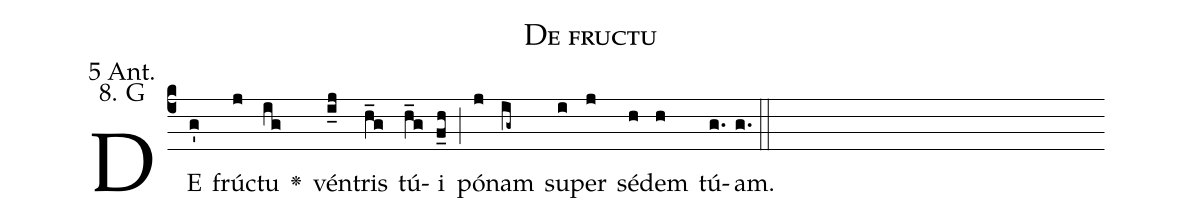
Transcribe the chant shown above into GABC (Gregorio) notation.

name: De fructu;
office-part: 5 Antiphon;
mode: 8G;
annotation: 5 Ant.;
annotation: 8. G;
def-m1:}{\greseteolcustos{manual}{;
def-m2:\ifx\breakbeforeEuouae\undefined\else;
def-m3:\fi}\ifx\noeuouae\undefined\def\noeuouae{F}\fi\if\noeuouae F{;
def-m4:}\fi;
%%
% The syntax in this part is called gabc. Please refer to http://home.gna.org/gregorio/gabc/#basis
(c4)DE(g') frú(j)ctu(ig) <v>\greheightstar</v>() vén(i_j)tris(h_g) tú(h_g)i(f_h) (;)
pó(j)nam(ig~) su(i)per(j) sé(h)dem(h) tú(g.[em1])am.(g.) (::[em2]z[em3])

E(j) u(j) o(i) u(j) a(h) e.(g.) (::[em4])
